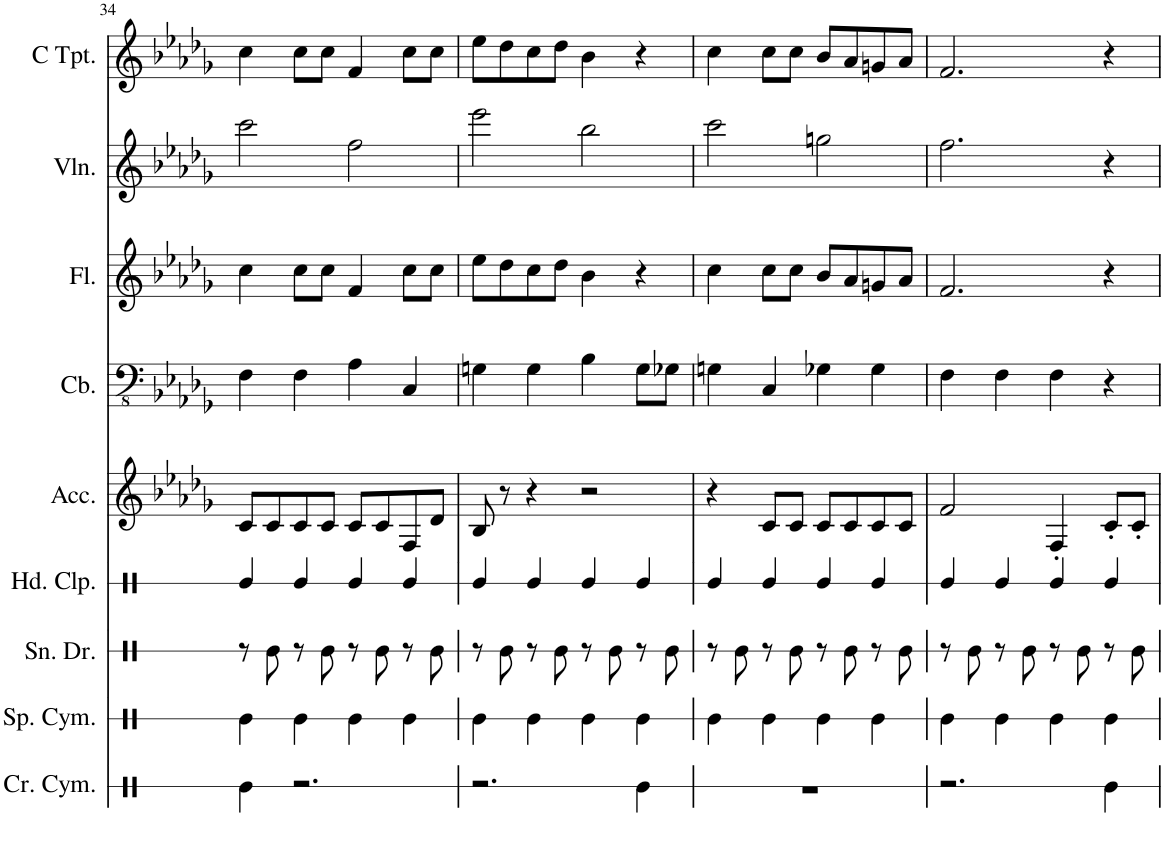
**kern	**kern	**kern	**kern	**kern	**kern	**kern	**kern	**kern
*part9	*part8	*part7	*part6	*part5	*part4	*part3	*part2	*part1
*staff9	*staff8	*staff7	*staff6	*staff5	*staff4	*staff3	*staff2	*staff1
*I"Crash Cymbal	*I"Splash Cymbal	*I"Snare Drum	*I"Hand Clap	*I"Accordion	*I"Contrabass	*I"Flute	*I"Violin	*I"C Trumpet
*I'Cr. Cym.	*I'Sp. Cym.	*I'Sn. Dr.	*I'Hd. Clp.	*I'Acc.	*I'Cb.	*I'Fl.	*I'Vln.	*I'C Tpt.
!!LO:PB:g=z
*clefX	*clefX	*clefX	*clefX	*clefG2	*clefFv4	*clefG2	*clefG2	*clefG2
*	*	*	*	*	*Trd7c12	*	*	*
*k[]	*k[]	*k[]	*k[]	*k[b-e-a-d-g-]	*k[b-e-a-d-g-]	*k[b-e-a-d-g-]	*k[b-e-a-d-g-]	*k[b-e-a-d-g-]
*M4/4	*M4/4	*M4/4	*M4/4	*M4/4	*M4/4	*M4/4	*M4/4	*M4/4
=34	=34	=34	=34	=34	=34	=34	=34	=34
4Re\	4Re\	8r	4Re/	8c/L	4FF\	4cc\	2ccc\	4cc\
.	.	8Re\	.	8c/	.	.	.	.
2.r	4Re\	8r	4Re/	8c/	4FF\	8cc\L	.	8cc\L
.	.	8Re\	.	8c/J	.	8cc\J	.	8cc\J
.	4Re\	8r	4Re/	8c/L	4AA-\	4f/	2ff\	4f/
.	.	8Re\	.	8c/	.	.	.	.
.	4Re\	8r	4Re/	8F/	4CC/	8cc\L	.	8cc\L
.	.	8Re\	.	8d-/J	.	8cc\J	.	8cc\J
=35	=35	=35	=35	=35	=35	=35	=35	=35
2.r	4Re\	8r	4Re/	8B-/	4GGn\	8ee-\L	2eee-\	8ee-\L
.	.	8Re\	.	8r	.	8dd-\	.	8dd-\
.	4Re\	8r	4Re/	4r	4GG\	8cc\	.	8cc\
.	.	8Re\	.	.	.	8dd-\J	.	8dd-\J
.	4Re\	8r	4Re/	2r	4BB-\	4b-\	2bb-\	4b-\
.	.	8Re\	.	.	.	.	.	.
4Re\	4Re\	8r	4Re/	.	8GG\L	4r	.	4r
.	.	8Re\	.	.	8GG-X\J	.	.	.
=36	=36	=36	=36	=36	=36	=36	=36	=36
1r	4Re\	8r	4Re/	4r	4GGn\	4cc\	2ccc\	4cc\
.	.	8Re\	.	.	.	.	.	.
.	4Re\	8r	4Re/	8c/L	4CC/	8cc\L	.	8cc\L
.	.	8Re\	.	8c/J	.	8cc\J	.	8cc\J
.	4Re\	8r	4Re/	8c/L	4GG-X\	8b-/L	2ggn\	8b-/L
.	.	8Re\	.	8c/	.	8a-/	.	8a-/
.	4Re\	8r	4Re/	8c/	4GG-\	8gn/	.	8gn/
.	.	8Re\	.	8c/J	.	8a-/J	.	8a-/J
=37	=37	=37	=37	=37	=37	=37	=37	=37
2.r	4Re\	8r	4Re/	2f/	4FF\	2.f/	2.ff\	2.f/
.	.	8Re\	.	.	.	.	.	.
.	4Re\	8r	4Re/	.	4FF\	.	.	.
.	.	8Re\	.	.	.	.	.	.
.	4Re\	8r	4Re/	4F'/	4FF\	.	.	.
.	.	8Re\	.	.	.	.	.	.
4Re\	4Re\	8r	4Re/	8c'/L	4r	4r	4r	4r
.	.	8Re\	.	8c'/J	.	.	.	.
=	=	=	=	=	=	=	=	=
*-	*-	*-	*-	*-	*-	*-	*-	*-
